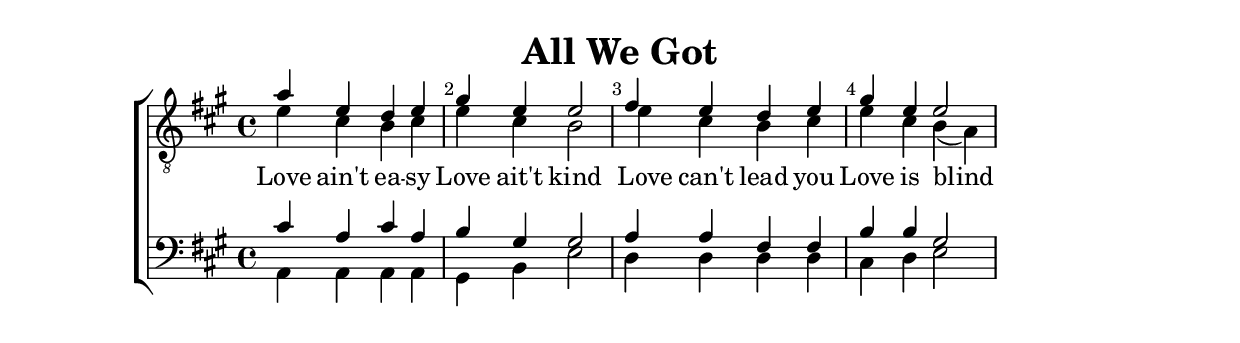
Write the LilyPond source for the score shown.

%{
	babyonboard.ly

%}

\version "2.10.0"
\include "english.ly"

\header
{
	title = "All We Got"
	composer = ""
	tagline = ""
}


global =
{
	\key a \major
	\time 4/4

	% Show bar numbers on every bar
	\override Score.BarNumber #'break-visibility = #end-of-line-invisible
}



%
%	Notes
%


tenorMusic = \relative c''
{
	a4 e d e
  gs e e2
  fs4 e d e
  gs e e2
}


leadMusic = \relative c'
{
	e4 cs b cs
  e cs b2
  e4 cs b cs e cs b( a)

}




baritoneMusic = \relative c'
{
	cs4 a cs a
  b gs gs2
  a4 a fs fs
  b b gs2
}




bassMusic = \relative c
{
	a4 a a a
  gs b e2
  d4 d d d
  cs d e2

}




%
%	Lyrics
%

tenorWords = \lyricmode
{
	" "
}

leadWords = \lyricmode
{
  Love ain't ea -- sy
  Love ait't kind
  Love can't lead you
  Love is blind

  Love will make you lose your mind,
  but love is all we got.
  Love aint _____
  Love ain't true
  Love does things it ought not do, it
  Lies and steals and cheats on you, but
  Love is all we got.
}


baritoneWords = \lyricmode
{
}


bassWords = \lyricmode
{

}




\score {
	\new ChoirStaff
	<<
		\new Staff = upper
		<<
			\clef "G_8"
			\new Voice = "tenor" {
				\voiceOne << \global \tenorMusic >>
			}
			\new Voice = "lead" {
				\voiceTwo << \global \leadMusic >>
			}
		>>

		\new Lyrics \with { alignAboveContext = upper } \lyricsto tenor \tenorWords
		\new Lyrics \lyricsto lead \leadWords


		\new Staff = lower
		<<
			\clef bass
			\new Voice = "baritone" {
				\voiceOne << \global \baritoneMusic >>
			}
			\new Voice = "bass" {
				\voiceTwo << \global \bassMusic >>
			}
		>>

		\new Lyrics \with { alignAboveContext = lower } \lyricsto baritone \baritoneWords
		\new Lyrics \lyricsto bass \bassWords
	>>

	\layout {
		\context {
			% a little smaller so lyrics
			% can be closer to the staff
			\Staff
				\override VerticalAxisGroup #'minimum-Y-extent = #'(-3 . 3)
		}
	}
	\midi{ }
}

\score { \tenorMusic \midi{ } }
\score { \leadMusic \midi{ } }
\score { \baritoneMusic \midi{ } }
\score { \bassMusic \midi{ } }
